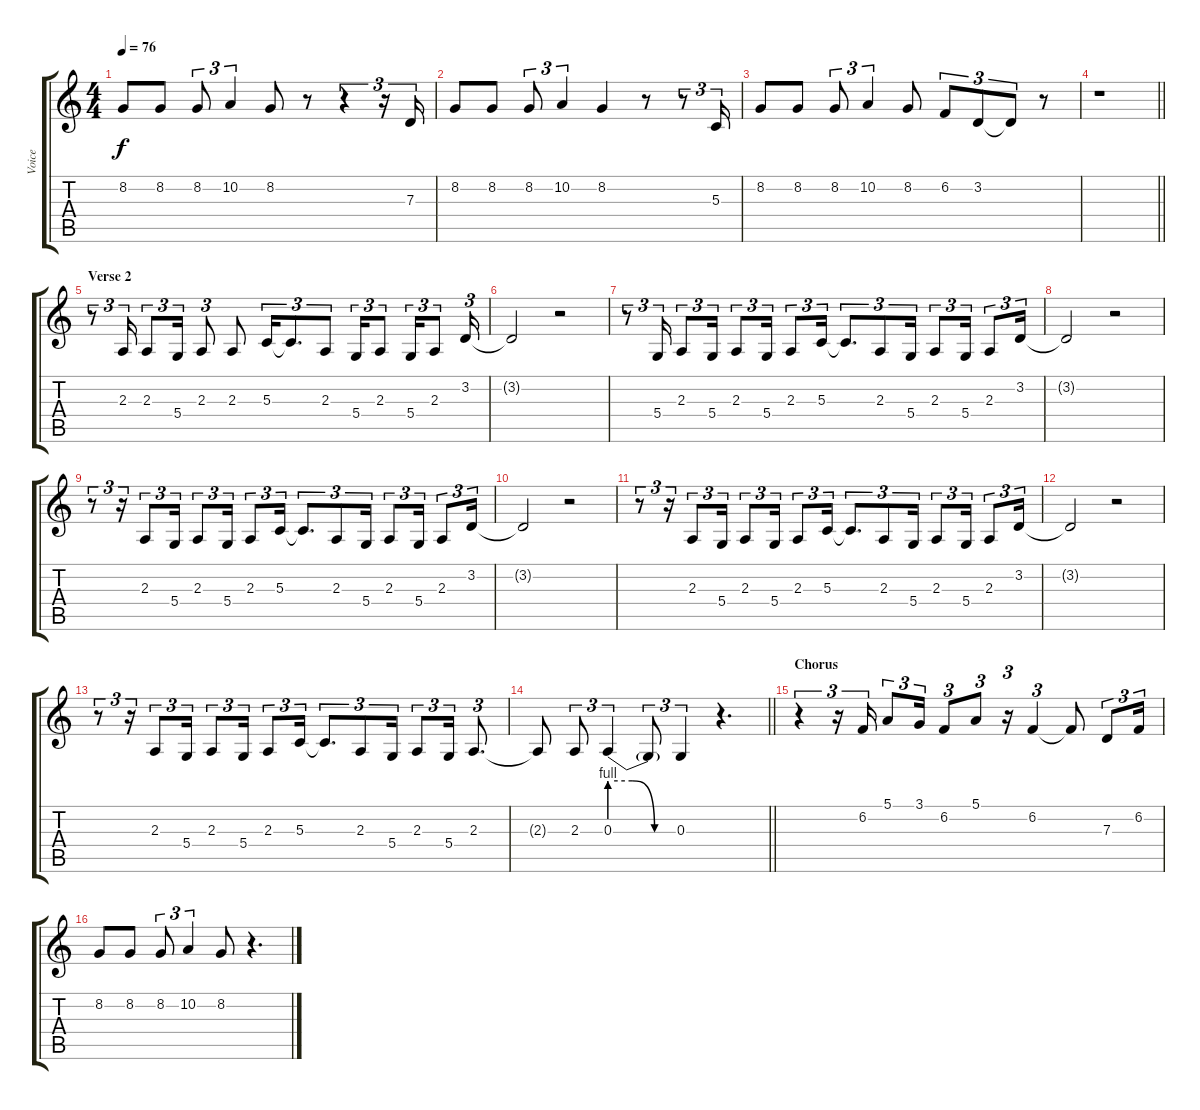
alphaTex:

\track ("Voice" "Voice") {instrument flute}
\staff {score tabs}
\tuning (E4 B3 G3 D3 A2 E2) {hide}
\ts (4 4)
\tempo 76
\clef g2
\ks c
8.2.8{dy f} 8.2.8 8.2.8{tu (3 2)} 10.2.4{tu (3 2)} 8.2.8 r.8 r.4{tu (3 2)} r.16{tu (3 2)} 7.3.16{tu (3 2)} |
8.2.8 8.2.8 8.2.8{tu (3 2)} 10.2.4{tu (3 2)} 8.2.4 r.8 r.8{tu (3 2)} 5.3.16{tu (3 2)} |
8.2.8 8.2.8 8.2.8{tu (3 2)} 10.2.4{tu (3 2)} 8.2.8 6.2.8{tu (3 2)} 3.2.8{tu (3 2)} 3.2{t}.8{tu (3 2)} r.8 |
\barLineRight lightlight
r.1 |
\section ("" "Verse 2")
r.8{tu (3 2)} 2.3.16{tu (3 2)} 2.3.8{tu (3 2)} 5.4.16{tu (3 2)} 2.3.8{tu (3 2)} 2.3.8 5.3.16{tu (3 2)} 5.3{t}.8{d tu (3 2)} 2.3.8{tu (3 2)} 5.4.16{tu (3 2)} 2.3.8{tu (3 2)} 5.4.16{tu (3 2)} 2.3.8{tu (3 2)} 3.2.16{tu (3 2)} |
3.2{t}.2 r.2 |
r.8{tu (3 2)} 5.4.16{tu (3 2)} 2.3.8{tu (3 2)} 5.4.16{tu (3 2)} 2.3.8{tu (3 2)} 5.4.16{tu (3 2)} 2.3.8{tu (3 2)} 5.3.16{tu (3 2)} 5.3{t}.8{d tu (3 2)} 2.3.8{tu (3 2)} 5.4.16{tu (3 2)} 2.3.8{tu (3 2)} 5.4.16{tu (3 2)} 2.3.8{tu (3 2)} 3.2.16{tu (3 2)} |
3.2{t}.2 r.2 |
r.8{tu (3 2)} r.16{tu (3 2)} 2.3.8{tu (3 2)} 5.4.16{tu (3 2)} 2.3.8{tu (3 2)} 5.4.16{tu (3 2)} 2.3.8{tu (3 2)} 5.3.16{tu (3 2)} 5.3{t}.8{d tu (3 2)} 2.3.8{tu (3 2)} 5.4.16{tu (3 2)} 2.3.8{tu (3 2)} 5.4.16{tu (3 2)} 2.3.8{tu (3 2)} 3.2.16{tu (3 2)} |
3.2{t}.2 r.2 |
r.8{tu (3 2)} r.16{tu (3 2)} 2.3.8{tu (3 2)} 5.4.16{tu (3 2)} 2.3.8{tu (3 2)} 5.4.16{tu (3 2)} 2.3.8{tu (3 2)} 5.3.16{tu (3 2)} 5.3{t}.8{d tu (3 2)} 2.3.8{tu (3 2)} 5.4.16{tu (3 2)} 2.3.8{tu (3 2)} 5.4.16{tu (3 2)} 2.3.8{tu (3 2)} 3.2.16{tu (3 2)} |
3.2{t}.2 r.2 |
r.8{tu (3 2)} r.16{tu (3 2)} 2.3.8{tu (3 2)} 5.4.16{tu (3 2)} 2.3.8{tu (3 2)} 5.4.16{tu (3 2)} 2.3.8{tu (3 2)} 5.3.16{tu (3 2)} 5.3{t}.8{d tu (3 2)} 2.3.8{tu (3 2)} 5.4.16{tu (3 2)} 2.3.8{tu (3 2)} 5.4.16{tu (3 2)} 2.3.8{d tu (3 2)} |
\barLineRight lightlight
2.3{t}.8 2.3.8{tu (3 2)} 0.3{be (custom 0 4 20 4 40 0 60 0)}.4{tu (3 2)} 0.3{t}.8{tu (3 2)} 0.3.4{tu (3 2)} r.4{d} |
\section ("" "Chorus")
r.4{tu (3 2)} r.16{tu (3 2)} 6.2.16{tu (3 2)} 5.1.8{tu (3 2)} 3.1.16{tu (3 2)} 6.2.8{tu (3 2)} 5.1.8{tu (3 2)} r.16{tu (3 2)} 6.2.4{tu (3 2)} 6.2{t}.8 7.3.8{tu (3 2)} 6.2.16{tu (3 2)} |
8.2.8 8.2.8 8.2.8{tu (3 2)} 10.2.4{tu (3 2)} 8.2.8 r.4{d}
